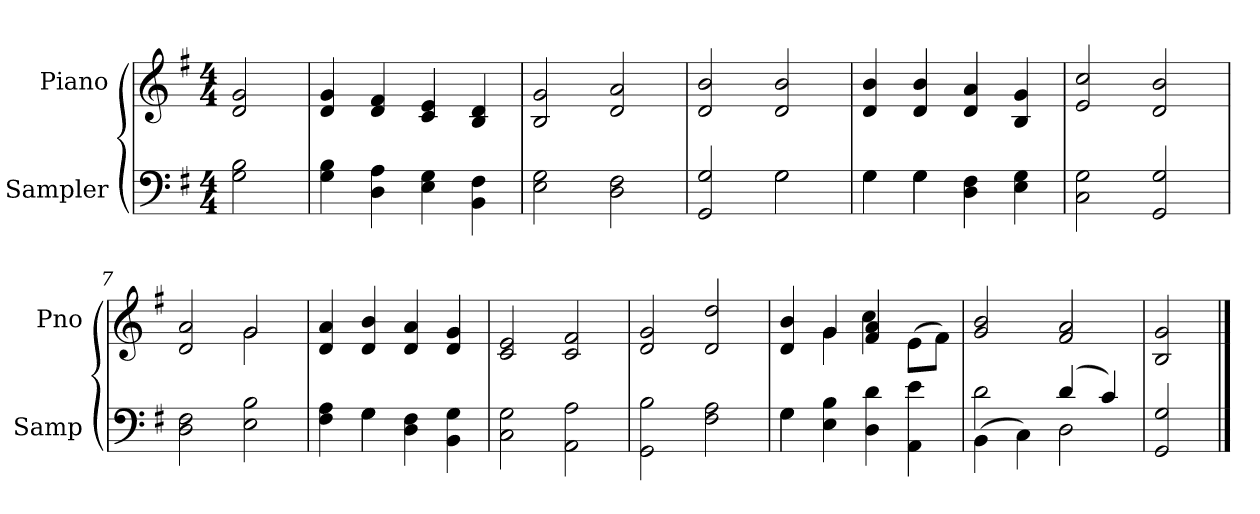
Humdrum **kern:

**kern	**kern
*part2	*part1
*staff2	*staff1
*I"Sampler	*I"Piano
*I'Samp	*I'Pno
*clefF4	*clefG2
*k[f#]	*k[f#]
*G:	*G:
*M4/4	*M4/4
=1	=1
2G 2B	2d 2g
=2	=2
4G 4B	4d 4g
4D 4A	4d 4f#
4E 4G	4c 4e
4BB 4F#	4B 4d
=3	=3
2E 2G	2B 2g
2D 2F#	2d 2a
=4	=4
*^	*
2GG/ 2G/	2ryy	2d 2b
2G\	2G	2d 2b
=5	=5	=5
4G\	4G	4d 4b
4G\	4G	4d 4b
4D 4F#	2ryy	4d 4a
4E 4G	.	4B 4g
*v	*v	*
=6	=6
2C 2G	2e 2cc
2GG 2G	2d 2b
=7	=7
*	*^
2D 2F#	2d 2a	2ryy
2E 2B	2g/	2g
*	*v	*v
=8	=8
*^	*
4F# 4A	4ryy	4d 4a
4G\	4G	4d 4b
4D 4F#	2ryy	4d 4a
4BB 4G	.	4d 4g
*v	*v	*
=9	=9
2C 2G	2c 2e
2AA 2A	2c 2f#
=10	=10
2GG 2B	2d 2g
2F# 2A	2d 2dd
=11	=11
*^	*^
4G\	4G	4d 4b	4ryy
4E 4B	2.ryy	4g/	4g
4D 4d	.	4f# 4a	4cc
4AA 4e	.	(8e\L	4ryy
.	.	8f#\J)	.
*	*	*v	*v
=12	=12	=12
(4BB\	2d	2g 2b
4C\)	.	.
(4d/	2D	2f# 2a
4c/)	.	.
*v	*v	*
=13	=13
2GG 2G	2B 2g
==	==
*-	*-
